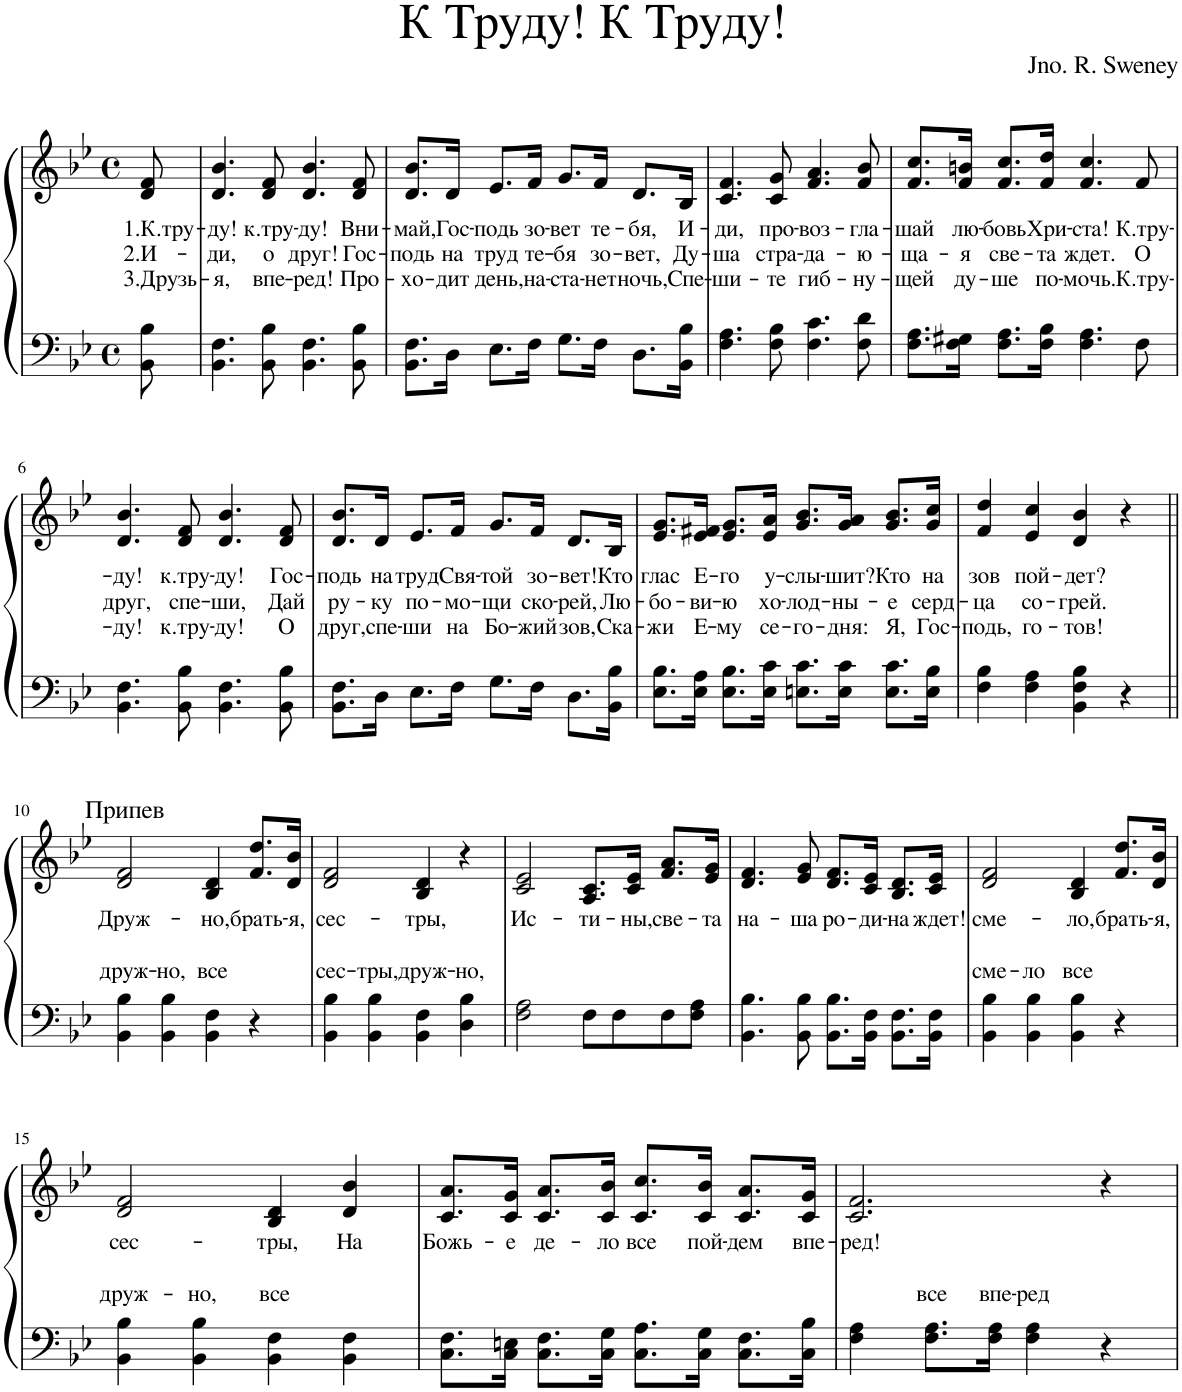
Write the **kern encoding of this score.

**kern	**text	**kern	**text	**text	**text
*part1	*part1	*part1	*part1	*part1	*part1
*staff2	*staff2	*staff1	*staff1	*staff1	*staff1
*I"Piano	*	*	*	*	*
*I'Pno.	*	*	*	*	*
*clefF4	*	*clefG2	*	*	*
*k[b-e-]	*	*k[b-e-]	*	*	*
*M4/4	*	*M4/4	*	*	*
*met(c)	*	*met(c)	*	*	*
=1	=1	=1	=1	=1	=1
!	!	!	!LO:LY:b	!LO:LY:b	!LO:LY:b
8BB-\ 8B-\	.	8d/ 8f/	1.К.тру-	2.И-	3.Друзь-
=2	=2	=2	=2	=2	=2
!	!	!	!LO:LY:b	!LO:LY:b	!LO:LY:b
4.BB-\ 4.F\	.	4.d/ 4.b-/	-ду!	-ди,	-я,
!	!	!	!LO:LY:b	!LO:LY:b	!LO:LY:b
8BB-\ 8B-\	.	8d/ 8f/	к.тру-	о	впе-
!	!	!	!LO:LY:b	!LO:LY:b	!LO:LY:b
4.BB-\ 4.F\	.	4.d/ 4.b-/	-ду!	друг!	-ред!
!	!	!	!LO:LY:b	!LO:LY:b	!LO:LY:b
8BB-\ 8B-\	.	8d/ 8f/	Вни-	Гос-	Про-
=3	=3	=3	=3	=3	=3
!	!	!	!LO:LY:b	!LO:LY:b	!LO:LY:b
8.BB-\ 8.F\L	.	8.d/ 8.b-/L	-май,	-подь	-хо-
!	!	!	!LO:LY:b	!LO:LY:b	!LO:LY:b
16D\Jk	.	16d/Jk	Гос-	на	-дит
!	!	!	!LO:LY:b	!LO:LY:b	!LO:LY:b
8.E-\L	.	8.e-/L	-подь	труд	день,
!	!	!	!LO:LY:b	!LO:LY:b	!LO:LY:b
16F\Jk	.	16f/Jk	зо-	те-	на-
!	!	!	!LO:LY:b	!LO:LY:b	!LO:LY:b
8.G\L	.	8.g/L	-вет	-бя	-ста-
!	!	!	!LO:LY:b	!LO:LY:b	!LO:LY:b
16F\Jk	.	16f/Jk	те-	зо-	-нет
!	!	!	!LO:LY:b	!LO:LY:b	!LO:LY:b
8.D\L	.	8.d/L	-бя,	-вет,	ночь,
!	!	!	!LO:LY:b	!LO:LY:b	!LO:LY:b
16BB-\ 16B-\Jk	.	16B-/Jk	И-	Ду-	Спе-
=4	=4	=4	=4	=4	=4
!	!	!	!LO:LY:b	!LO:LY:b	!LO:LY:b
4.F\ 4.A\	.	4.c/ 4.f/	-ди,	-ша	-ши-
!	!	!	!LO:LY:b	!LO:LY:b	!LO:LY:b
8F\ 8B-\	.	8c/ 8g/	про-	стра-	-те
!	!	!	!LO:LY:b	!LO:LY:b	!LO:LY:b
4.F\ 4.c\	.	4.f/ 4.a/	-воз-	-да-	гиб-
!	!	!	!LO:LY:b	!LO:LY:b	!LO:LY:b
8F\ 8d\	.	8f/ 8b-/	-гла-	-ю-	-ну-
=5	=5	=5	=5	=5	=5
!	!	!	!LO:LY:b	!LO:LY:b	!LO:LY:b
8.F\ 8.A\L	.	8.f/ 8.cc/L	-шай	-ща-	-щей
!	!	!	!LO:LY:b	!LO:LY:b	!LO:LY:b
16F\ 16G#X\Jk	.	16f/ 16bn/Jk	лю-	-я	ду-
!	!	!	!LO:LY:b	!LO:LY:b	!LO:LY:b
8.F\ 8.A\L	.	8.f/ 8.cc/L	-бовь	све-	-ше
!	!	!	!LO:LY:b	!LO:LY:b	!LO:LY:b
16F\ 16B-\Jk	.	16f/ 16dd/Jk	Хри-	-та	по-
!	!	!	!LO:LY:b	!LO:LY:b	!LO:LY:b
4.F\ 4.A\	.	4.f/ 4.cc/	-ста!	ждет.	-мочь.
!	!	!	!LO:LY:b	!LO:LY:b	!LO:LY:b
8F\	.	8f/	К.тру-	О	К.тру-
!!LO:LB:g=z
=6	=6	=6	=6	=6	=6
!	!	!	!LO:LY:b	!LO:LY:b	!LO:LY:b
4.BB-\ 4.F\	.	4.d/ 4.b-/	-ду!	друг,	-ду!
!	!	!	!LO:LY:b	!LO:LY:b	!LO:LY:b
8BB-\ 8B-\	.	8d/ 8f/	к.тру-	спе-	к.тру-
!	!	!	!LO:LY:b	!LO:LY:b	!LO:LY:b
4.BB-\ 4.F\	.	4.d/ 4.b-/	-ду!	-ши,	-ду!
!	!	!	!LO:LY:b	!LO:LY:b	!LO:LY:b
8BB-\ 8B-\	.	8d/ 8f/	Гос-	Дай	О
=7	=7	=7	=7	=7	=7
!	!	!	!LO:LY:b	!LO:LY:b	!LO:LY:b
8.BB-\ 8.F\L	.	8.d/ 8.b-/L	-подь	ру-	друг,
!	!	!	!LO:LY:b	!LO:LY:b	!LO:LY:b
16D\Jk	.	16d/Jk	на	-ку	спе-
!	!	!	!LO:LY:b	!LO:LY:b	!LO:LY:b
8.E-\L	.	8.e-/L	труд	по-	-ши
!	!	!	!LO:LY:b	!LO:LY:b	!LO:LY:b
16F\Jk	.	16f/Jk	Свя-	-мо-	на
!	!	!	!LO:LY:b	!LO:LY:b	!LO:LY:b
8.G\L	.	8.g/L	-той	-щи	Бо-
!	!	!	!LO:LY:b	!LO:LY:b	!LO:LY:b
16F\Jk	.	16f/Jk	зо-	ско-	-жий
!	!	!	!LO:LY:b	!LO:LY:b	!LO:LY:b
8.D\L	.	8.d/L	-вет!	-рей,	зов,
!	!	!	!LO:LY:b	!LO:LY:b	!LO:LY:b
16BB-\ 16B-\Jk	.	16B-/Jk	Кто	Лю-	Ска-
=8	=8	=8	=8	=8	=8
!	!	!	!LO:LY:b	!LO:LY:b	!LO:LY:b
8.E-\ 8.B-\L	.	8.e-/ 8.g/L	глас	-бо-	-жи
!	!	!	!LO:LY:b	!LO:LY:b	!LO:LY:b
16E-\ 16A\Jk	.	16e-/ 16f#X/Jk	E-	-ви-	Е-
!	!	!	!LO:LY:b	!LO:LY:b	!LO:LY:b
8.E-\ 8.B-\L	.	8.e-/ 8.g/L	-го	-ю	-му
!	!	!	!LO:LY:b	!LO:LY:b	!LO:LY:b
16E-\ 16c\Jk	.	16e-/ 16a/Jk	у-	хо-	сe-
!	!	!	!LO:LY:b	!LO:LY:b	!LO:LY:b
8.En\ 8.c\L	.	8.g/ 8.b-/L	-слы-	-лод-	-го-
!	!	!	!LO:LY:b	!LO:LY:b	!LO:LY:b
16E\ 16c\Jk	.	16g/ 16a/Jk	-шит?	-ны-	-дня:
!	!	!	!LO:LY:b	!LO:LY:b	!LO:LY:b
8.E\ 8.c\L	.	8.g/ 8.b-/L	Кто	-е	Я,
!	!	!	!LO:LY:b	!LO:LY:b	!LO:LY:b
16E\ 16B-\Jk	.	16g/ 16cc/Jk	на	серд-	Гос-
=9	=9	=9	=9	=9	=9
!	!	!	!LO:LY:b	!LO:LY:b	!LO:LY:b
4F\ 4B-\	.	4f/ 4dd/	зов	-ца	-подь,
!	!	!	!LO:LY:b	!LO:LY:b	!LO:LY:b
4F\ 4A\	.	4e-/ 4cc/	пой-	со-	го-
!	!	!	!LO:LY:b	!LO:LY:b	!LO:LY:b
4BB-\ 4F\ 4B-\	.	4d/ 4b-/	-дет?	-грей.	-тов!
4r	.	4r	.	.	.
!!LO:LB:g=z
=10||	=10||	=10||	=10||	=10||	=10||
!	!	!LO:TX:a:t=Припев	!	!	!
!	!LO:LY:a	!	!LO:LY:b	!	!
4BB-\ 4B-\	друж-	2d/ 2f/	Друж-	.	.
!	!LO:LY:a	!	!	!	!
4BB-\ 4B-\	-но,	.	.	.	.
!	!LO:LY:a	!	!LO:LY:b	!	!
4BB-\ 4F\	все	4B-/ 4d/	-но,	.	.
!	!	!	!LO:LY:b	!	!
4r	.	8.f/ 8.dd/L	брать-	.	.
!	!	!	!LO:LY:b	!	!
.	.	16d/ 16b-/Jk	-я,	.	.
=11	=11	=11	=11	=11	=11
!	!LO:LY:a	!	!LO:LY:b	!	!
4BB-\ 4B-\	сес-	2d/ 2f/	сес-	.	.
!	!LO:LY:a	!	!	!	!
4BB-\ 4B-\	-тры,	.	.	.	.
!	!LO:LY:a	!	!LO:LY:b	!	!
4BB-\ 4F\	друж-	4B-/ 4d/	-тры,	.	.
!	!LO:LY:a	!	!	!	!
4D\ 4B-\	-но,	4r	.	.	.
=12	=12	=12	=12	=12	=12
!	!	!	!LO:LY:b	!	!
2F\ 2A\	.	2c/ 2e-/	Ис-	.	.
!	!	!	!LO:LY:b	!	!
8F\L	.	8.A/ 8.c/L	-ти-	.	.
8F\	.	.	.	.	.
!	!	!	!LO:LY:b	!	!
.	.	16c/ 16e-/Jk	-ны,	.	.
!	!	!	!LO:LY:b	!	!
8F\	.	8.f/ 8.a/L	све-	.	.
8F\ 8A\J	.	.	.	.	.
!	!	!	!LO:LY:b	!	!
.	.	16e-/ 16g/Jk	-та	.	.
=13	=13	=13	=13	=13	=13
!	!	!	!LO:LY:b	!	!
4.BB-\ 4.B-\	.	4.d/ 4.f/	на-	.	.
!	!	!	!LO:LY:b	!	!
8BB-\ 8B-\	.	8e-/ 8g/	-ша	.	.
!	!	!	!LO:LY:b	!	!
8.BB-\ 8.B-\L	.	8.d/ 8.f/L	ро-	.	.
!	!	!	!LO:LY:b	!	!
16BB-\ 16F\Jk	.	16c/ 16e-/Jk	-ди-	.	.
!	!	!	!LO:LY:b	!	!
8.BB-\ 8.F\L	.	8.B-/ 8.d/L	-на	.	.
!	!	!	!LO:LY:b	!	!
16BB-\ 16F\Jk	.	16c/ 16e-/Jk	ждет!	.	.
=14	=14	=14	=14	=14	=14
!	!LO:LY:a	!	!LO:LY:b	!	!
4BB-\ 4B-\	сме-	2d/ 2f/	сме-	.	.
!	!LO:LY:a	!	!	!	!
4BB-\ 4B-\	-ло	.	.	.	.
!	!LO:LY:a	!	!LO:LY:b	!	!
4BB-\ 4B-\	все	4B-/ 4d/	-ло,	.	.
!	!	!	!LO:LY:b	!	!
4r	.	8.f/ 8.dd/L	брать-	.	.
!	!	!	!LO:LY:b	!	!
.	.	16d/ 16b-/Jk	-я,	.	.
!!LO:LB:g=z
=15	=15	=15	=15	=15	=15
!	!LO:LY:a	!	!LO:LY:b	!	!
4BB-\ 4B-\	друж-	2d/ 2f/	сес-	.	.
!	!LO:LY:a	!	!	!	!
4BB-\ 4B-\	-но,	.	.	.	.
!	!LO:LY:a	!	!LO:LY:b	!	!
4BB-\ 4F\	все	4B-/ 4d/	-тры,	.	.
!	!	!	!LO:LY:b	!	!
4BB-\ 4F\	.	4d/ 4b-/	На	.	.
=16	=16	=16	=16	=16	=16
!	!	!	!LO:LY:b	!	!
8.C\ 8.F\L	.	8.c/ 8.a/L	Божь-	.	.
!	!	!	!LO:LY:b	!	!
16C\ 16En\Jk	.	16c/ 16g/Jk	-е	.	.
!	!	!	!LO:LY:b	!	!
8.C\ 8.F\L	.	8.c/ 8.a/L	де-	.	.
!	!	!	!LO:LY:b	!	!
16C\ 16G\Jk	.	16c/ 16b-/Jk	-ло	.	.
!	!	!	!LO:LY:b	!	!
8.C\ 8.A\L	.	8.c/ 8.cc/L	все	.	.
!	!	!	!LO:LY:b	!	!
16C\ 16G\Jk	.	16c/ 16b-/Jk	пой-	.	.
!	!	!	!LO:LY:b	!	!
8.C\ 8.F\L	.	8.c/ 8.a/L	-дем	.	.
!	!	!	!LO:LY:b	!	!
16C\ 16B-\Jk	.	16c/ 16g/Jk	впе-	.	.
=17	=17	=17	=17	=17	=17
!	!	!	!LO:LY:b	!	!
4F\ 4A\	.	2.c/ 2.f/	-ред!	.	.
!	!LO:LY:a	!	!	!	!
8.F\ 8.A\L	все	.	.	.	.
!	!LO:LY:a	!	!	!	!
16F\ 16A\Jk	впе-	.	.	.	.
!	!LO:LY:a	!	!	!	!
4F\ 4A\	-ред	.	.	.	.
4r	.	4r	.	.	.
=	=	=	=	=	=
*-	*-	*-	*-	*-	*-
